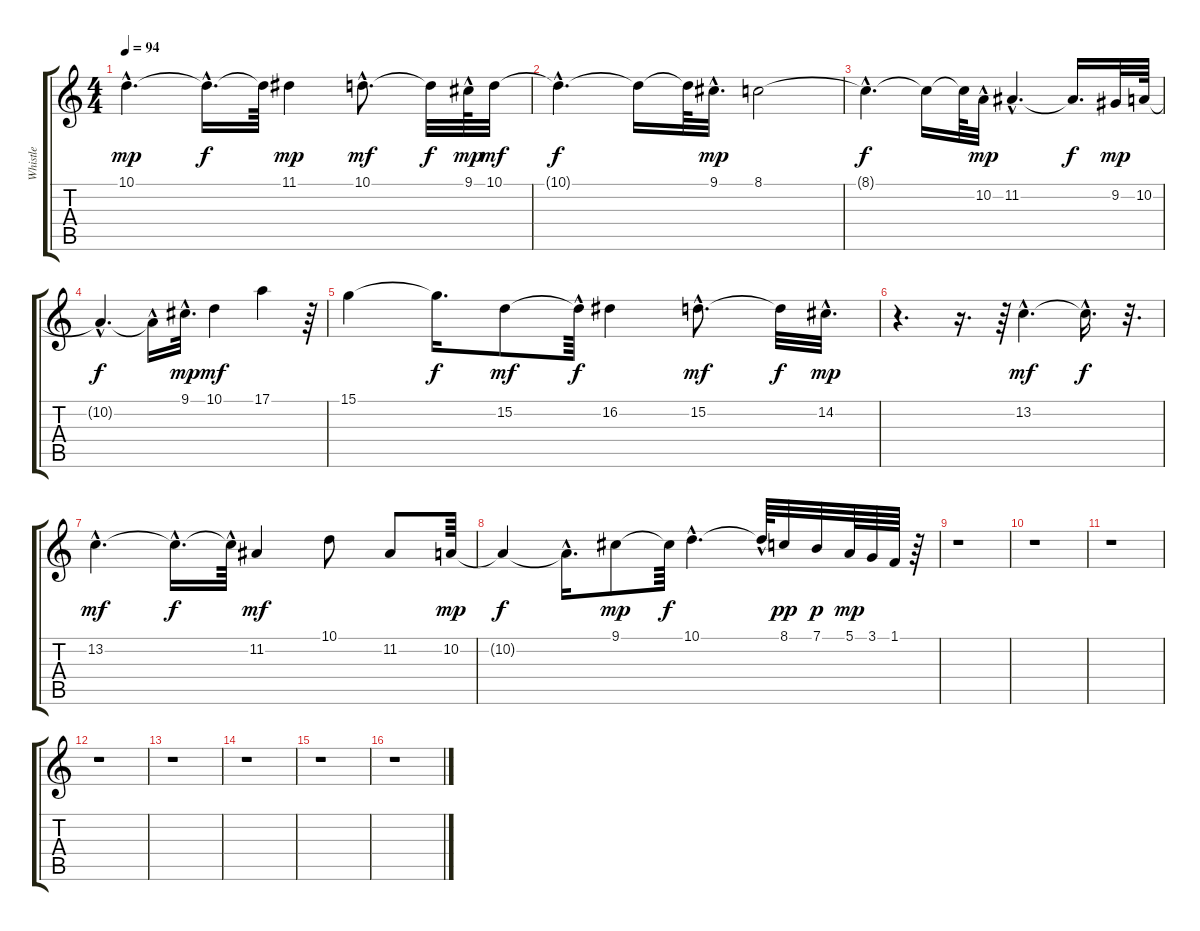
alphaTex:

\track ("Whistle" "Whistle") {instrument whistle}
\staff {score tabs}
\tuning (E4 B3 G3 D3 A2 E2) {hide}
\ts (4 4)
\tempo 94
\clef g2
\ks c
10.1{hac}.4{d dy mp instrument whistle} 10.1{hac t}.16{d dy f} 10.1{t}.64 11.1.4{dy mp} 10.1{hac}.8{d dy mf} 10.1{t}.32{dy f} 9.1{hac}.64{dy mp} 10.1.32{dy mf} |
10.1{hac t}.4{d dy f} 10.1{t}.16 10.1{t}.64 9.1{hac}.32{d dy mp} 8.1.2 |
8.1{hac t}.4{d dy f} 8.1{t}.16 8.1{t}.64 10.2{hac}.32{dy mp} 11.2{hac}.4{d} 11.2{t}.16{d dy f} 9.2.32{dy mp} 10.2.64 |
10.2{hac t}.4{d dy f} 10.2{hac t}.16 9.1{hac}.32{d dy mp} 10.1.4{dy mf} 17.1.4 r.64 |
15.1.4 15.1{t}.16{d dy f} 15.2.8{dy mf} 15.2{hac t}.64{dy f} 16.2.4 15.2{hac}.8{d dy mf} 15.2{t}.32{dy f} 14.2{hac}.32{d dy mp} |
r.4{d} r.16{d} r.64 13.2{hac}.4{d dy mf} 13.2{hac t}.16{d dy f} r.32{d} |
13.2{hac}.4{d dy mf} 13.2{hac t}.16{d dy f} 13.2{hac t}.64 11.2.4{dy mf} 10.1.8 11.2.8 10.2.64{dy mp} |
10.2{t}.4{dy f} 10.2{hac t}.16{d} 9.1.8{dy mp} 9.1{t}.64{dy f} 10.1{hac}.4{d} 10.1{hac t}.64 8.1.32{dy pp} 7.1.32{dy p} 5.1.64{dy mp} 3.1.64 1.1.64 r.64 |
r.1 |
r.1 |
r.1 |
r.1 |
r.1 |
r.1 |
r.1 |
r.1
